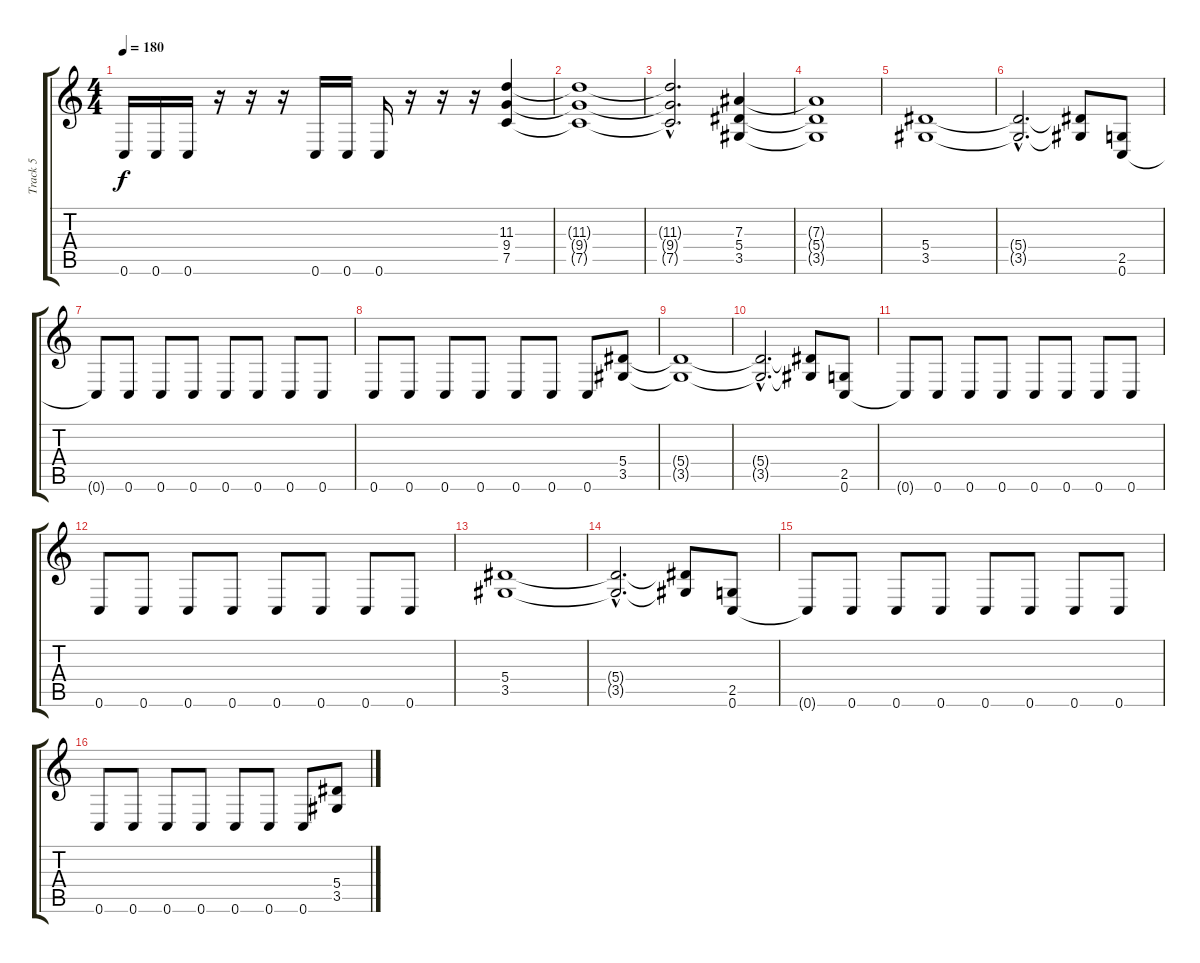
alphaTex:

\track ("Track 5" "Track 5") {instrument distortionguitar}
\staff {score tabs}
\tuning (C4 G3 Eb3 Bb2 F2 C2) {hide}
\ts (4 4)
\tempo 180
\clef g2
\ks c
0.6.16{dy f} 0.6.16 0.6.16 r.16 r.16 r.16 0.6.16 0.6.16 0.6.16 r.16 r.16 r.16 (11.3 9.4 7.5).4 |
(11.3{t} 9.4{t} 7.5{t}).1 |
(11.3{hac t} 9.4{hac t} 7.5{hac t}).2{d} (7.3 5.4 3.5).4 |
(7.3{t} 5.4{t} 3.5{t}).1 |
(5.4 3.5).1 |
(5.4{hac t} 3.5{hac t}).2{d} (5.4{t} 3.5{t}).8 (2.5 0.6).8 |
0.6{t}.8 0.6.8 0.6.8 0.6.8 0.6.8 0.6.8 0.6.8 0.6.8 |
0.6.8 0.6.8 0.6.8 0.6.8 0.6.8 0.6.8 0.6.8 (5.4 3.5).8 |
(5.4{t} 3.5{t}).1 |
(5.4{hac t} 3.5{hac t}).2{d} (5.4{t} 3.5{t}).8 (2.5 0.6).8 |
0.6{t}.8 0.6.8 0.6.8 0.6.8 0.6.8 0.6.8 0.6.8 0.6.8 |
0.6.8 0.6.8 0.6.8 0.6.8 0.6.8 0.6.8 0.6.8 0.6.8 |
(5.4 3.5).1 |
(5.4{hac t} 3.5{hac t}).2{d} (5.4{t} 3.5{t}).8 (2.5 0.6).8 |
0.6{t}.8 0.6.8 0.6.8 0.6.8 0.6.8 0.6.8 0.6.8 0.6.8 |
0.6.8 0.6.8 0.6.8 0.6.8 0.6.8 0.6.8 0.6.8 (5.4 3.5).8
